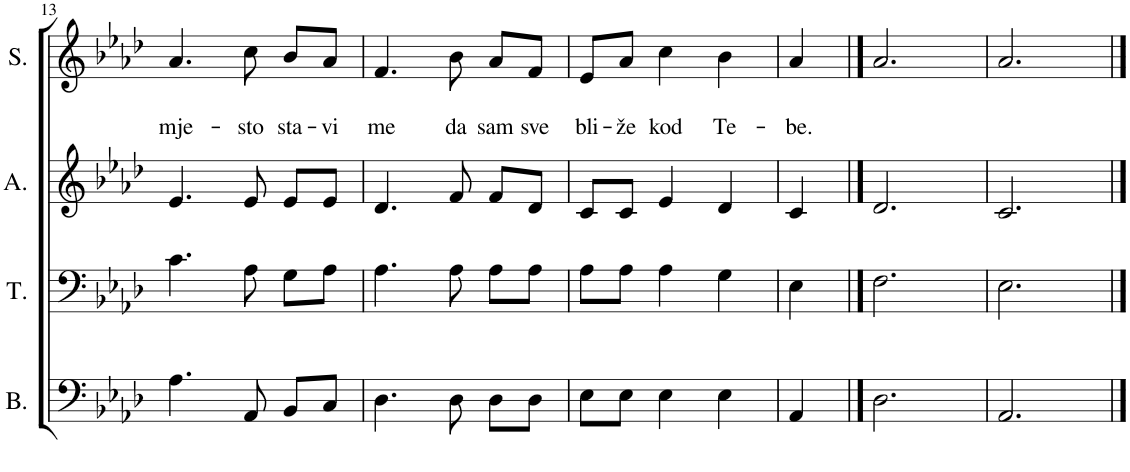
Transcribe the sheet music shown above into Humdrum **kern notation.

**kern	**kern	**kern	**kern	**text	**text
*part4	*part3	*part2	*part1	*part1	*part1
*staff4	*staff3	*staff2	*staff1	*staff1	*staff1
*I"Bass	*I"Tenor	*I"Alto	*I"Soprano	*	*
*I'B.	*I'T.	*I'A.	*I'S.	*	*
!!LO:PB:g=z
*clefF4	*clefF4	*clefG2	*clefG2	*	*
*k[b-e-a-d-]	*k[b-e-a-d-]	*k[b-e-a-d-]	*k[b-e-a-d-]	*	*
*M3/4	*M3/4	*M3/4	*M3/4	*	*
=13	=13	=13	=13	=13	=13
!	!	!	!	!	!LO:LY:b
4.A-\	4.c\	4.e-/	4.a-/	.	mje-
!	!	!	!	!	!LO:LY:b
8AA-/	8A-\	8e-/	8cc\	.	-sto
!	!	!	!	!	!LO:LY:b
8BB-/L	8G\L	8e-/L	8b-/L	.	sta-
!	!	!	!	!	!LO:LY:b
8C/J	8A-\J	8e-/J	8a-/J	.	-vi
=14	=14	=14	=14	=14	=14
!	!	!	!	!	!LO:LY:b
4.D-\	4.A-\	4.d-/	4.f/	.	me
!	!	!	!	!	!LO:LY:b
8D-\	8A-\	8f/	8b-\	.	da
!	!	!	!	!	!LO:LY:b
8D-\L	8A-\L	8f/L	8a-/L	.	sam
!	!	!	!	!	!LO:LY:b
8D-\J	8A-\J	8d-/J	8f/J	.	sve
=15	=15	=15	=15	=15	=15
!	!	!	!	!	!LO:LY:b
8E-\L	8A-\L	8c/L	8e-/L	.	bli-
!	!	!	!	!	!LO:LY:b
8E-\J	8A-\J	8c/J	8a-/J	.	-že
!	!	!	!	!	!LO:LY:b
4E-\	4A-\	4e-/	4cc\	.	kod
!	!	!	!	!	!LO:LY:b
4E-\	4G\	4d-/	4b-\	.	Te-
=16	=16	=16	=16	=16	=16
!	!	!	!	!	!LO:LY:b
4AA-/	4E-\	4c/	4a-/	.	-be.
==17	==17	==17	==17	==17	==17
2.D-\	2.F\	2.d-/	2.a-/	.	.
=18	=18	=18	=18	=18	=18
2.AA-/	2.E-\	2.c/	2.a-/	.	.
==	==	==	==	==	==
*-	*-	*-	*-	*-	*-
